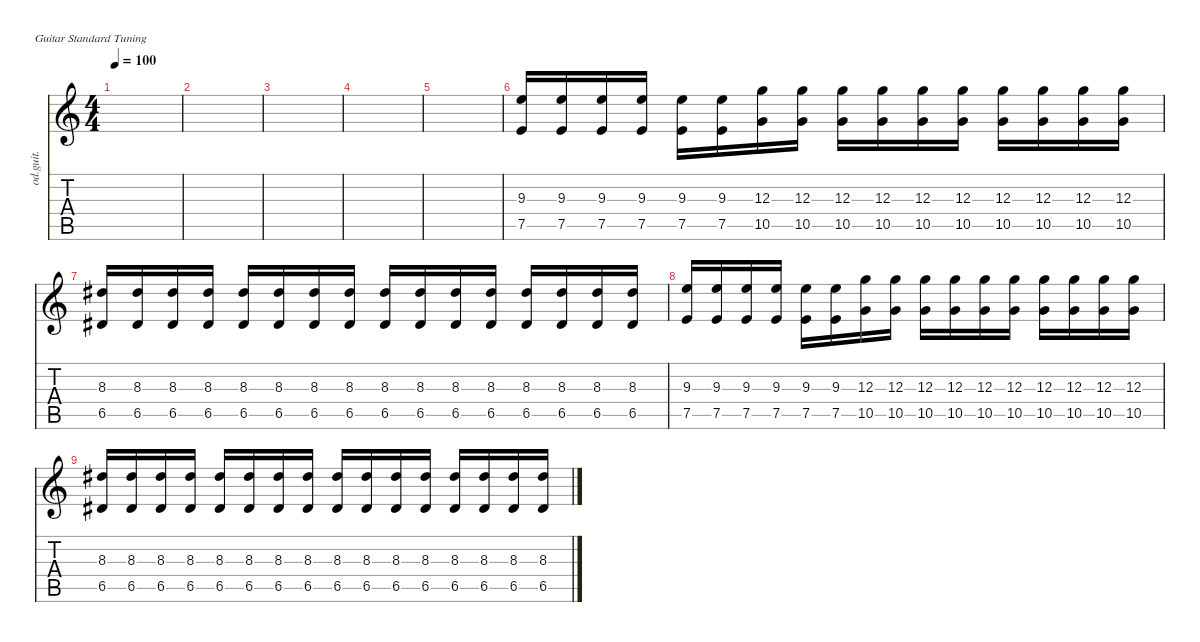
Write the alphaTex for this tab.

\defaultSystemsLayout 4
\hideDynamics
\bracketExtendMode nobrackets
\otherSystemsTrackNameOrientation horizontal
\track ("Overdriven Guitar" "od.guit.") {instrument overdrivenguitar}
\staff {score tabs}
\tuning (E4 B3 G3 D3 A2 E2)
\ts (4 4)
\tempo 100
\clef g2
\ks c
|
|
|
|
|
(7.5 9.3).16{beam Up} (7.5 9.3).16{beam Up} (7.5 9.3).16{beam Up} (7.5 9.3).16{beam Up} (7.5 9.3).16{beam Down} (7.5 9.3).16{beam Down} (10.5 12.3).16{beam Down} (10.5 12.3).16{beam Down} (10.5 12.3).16{beam Down} (10.5 12.3).16{beam Down} (10.5 12.3).16{beam Down} (10.5 12.3).16{beam Down} (10.5 12.3).16{beam Down} (10.5 12.3).16{beam Down} (10.5 12.3).16{beam Down} (10.5 12.3).16{beam Down} |
(8.3{acc #} 6.5{acc #}).16{beam Up} (8.3{acc #} 6.5{acc #}).16{beam Up} (8.3{acc #} 6.5{acc #}).16{beam Up} (8.3{acc #} 6.5{acc #}).16{beam Up} (8.3{acc #} 6.5{acc #}).16{beam Up} (8.3{acc #} 6.5{acc #}).16{beam Up} (8.3{acc #} 6.5{acc #}).16{beam Up} (8.3{acc #} 6.5{acc #}).16{beam Up} (8.3{acc #} 6.5{acc #}).16{beam Up} (8.3{acc #} 6.5{acc #}).16{beam Up} (8.3{acc #} 6.5{acc #}).16{beam Up} (8.3{acc #} 6.5{acc #}).16{beam Up} (8.3{acc #} 6.5{acc #}).16{beam Up} (8.3{acc #} 6.5{acc #}).16{beam Up} (8.3{acc #} 6.5{acc #}).16{beam Up} (8.3{acc #} 6.5{acc #}).16{beam Up} |
(7.5 9.3).16{beam Up} (7.5 9.3).16{beam Up} (7.5 9.3).16{beam Up} (7.5 9.3).16{beam Up} (7.5 9.3).16{beam Down} (7.5 9.3).16{beam Down} (10.5 12.3).16{beam Down} (10.5 12.3).16{beam Down} (10.5 12.3).16{beam Down} (10.5 12.3).16{beam Down} (10.5 12.3).16{beam Down} (10.5 12.3).16{beam Down} (10.5 12.3).16{beam Down} (10.5 12.3).16{beam Down} (10.5 12.3).16{beam Down} (10.5 12.3).16{beam Down} |
(8.3{acc #} 6.5{acc #}).16{beam Up} (8.3{acc #} 6.5{acc #}).16{beam Up} (8.3{acc #} 6.5{acc #}).16{beam Up} (8.3{acc #} 6.5{acc #}).16{beam Up} (8.3{acc #} 6.5{acc #}).16{beam Up} (8.3{acc #} 6.5{acc #}).16{beam Up} (8.3{acc #} 6.5{acc #}).16{beam Up} (8.3{acc #} 6.5{acc #}).16{beam Up} (8.3{acc #} 6.5{acc #}).16{beam Up} (8.3{acc #} 6.5{acc #}).16{beam Up} (8.3{acc #} 6.5{acc #}).16{beam Up} (8.3{acc #} 6.5{acc #}).16{beam Up} (8.3{acc #} 6.5{acc #}).16{beam Up} (8.3{acc #} 6.5{acc #}).16{beam Up} (8.3{acc #} 6.5{acc #}).16{beam Up} (8.3{acc #} 6.5{acc #}).16{beam Up}
